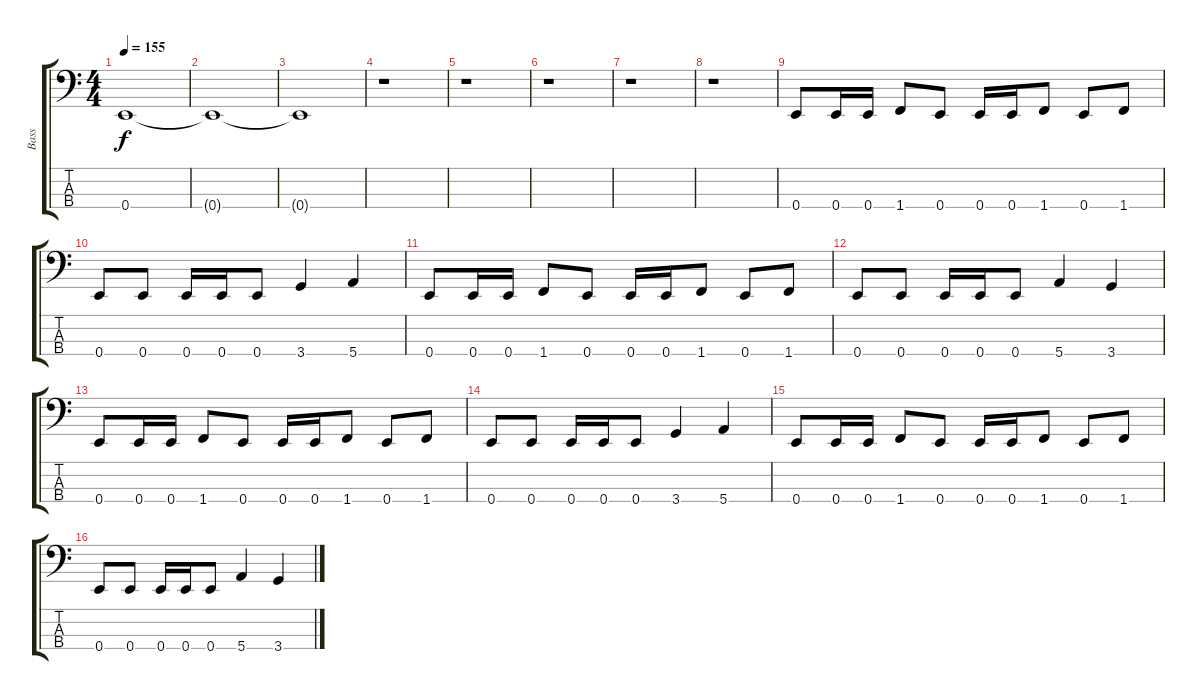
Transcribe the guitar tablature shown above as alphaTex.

\track ("Bass" "Bass") {instrument electricbasspick}
\staff {score tabs}
\tuning (G2 D2 A1 E1) {hide}
\ts (4 4)
\tempo 155
\clef f4
\ks c
0.4.1{dy f} |
0.4{t}.1 |
0.4{t}.1 |
r.1 |
r.1 |
r.1 |
r.1 |
r.1 |
0.4.8 0.4.16 0.4.16 1.4.8 0.4.8 0.4.16 0.4.16 1.4.8 0.4.8 1.4.8 |
0.4.8 0.4.8 0.4.16 0.4.16 0.4.8 3.4.4 5.4.4 |
0.4.8 0.4.16 0.4.16 1.4.8 0.4.8 0.4.16 0.4.16 1.4.8 0.4.8 1.4.8 |
0.4.8 0.4.8 0.4.16 0.4.16 0.4.8 5.4.4 3.4.4 |
0.4.8 0.4.16 0.4.16 1.4.8 0.4.8 0.4.16 0.4.16 1.4.8 0.4.8 1.4.8 |
0.4.8 0.4.8 0.4.16 0.4.16 0.4.8 3.4.4 5.4.4 |
0.4.8 0.4.16 0.4.16 1.4.8 0.4.8 0.4.16 0.4.16 1.4.8 0.4.8 1.4.8 |
0.4.8 0.4.8 0.4.16 0.4.16 0.4.8 5.4.4 3.4.4
